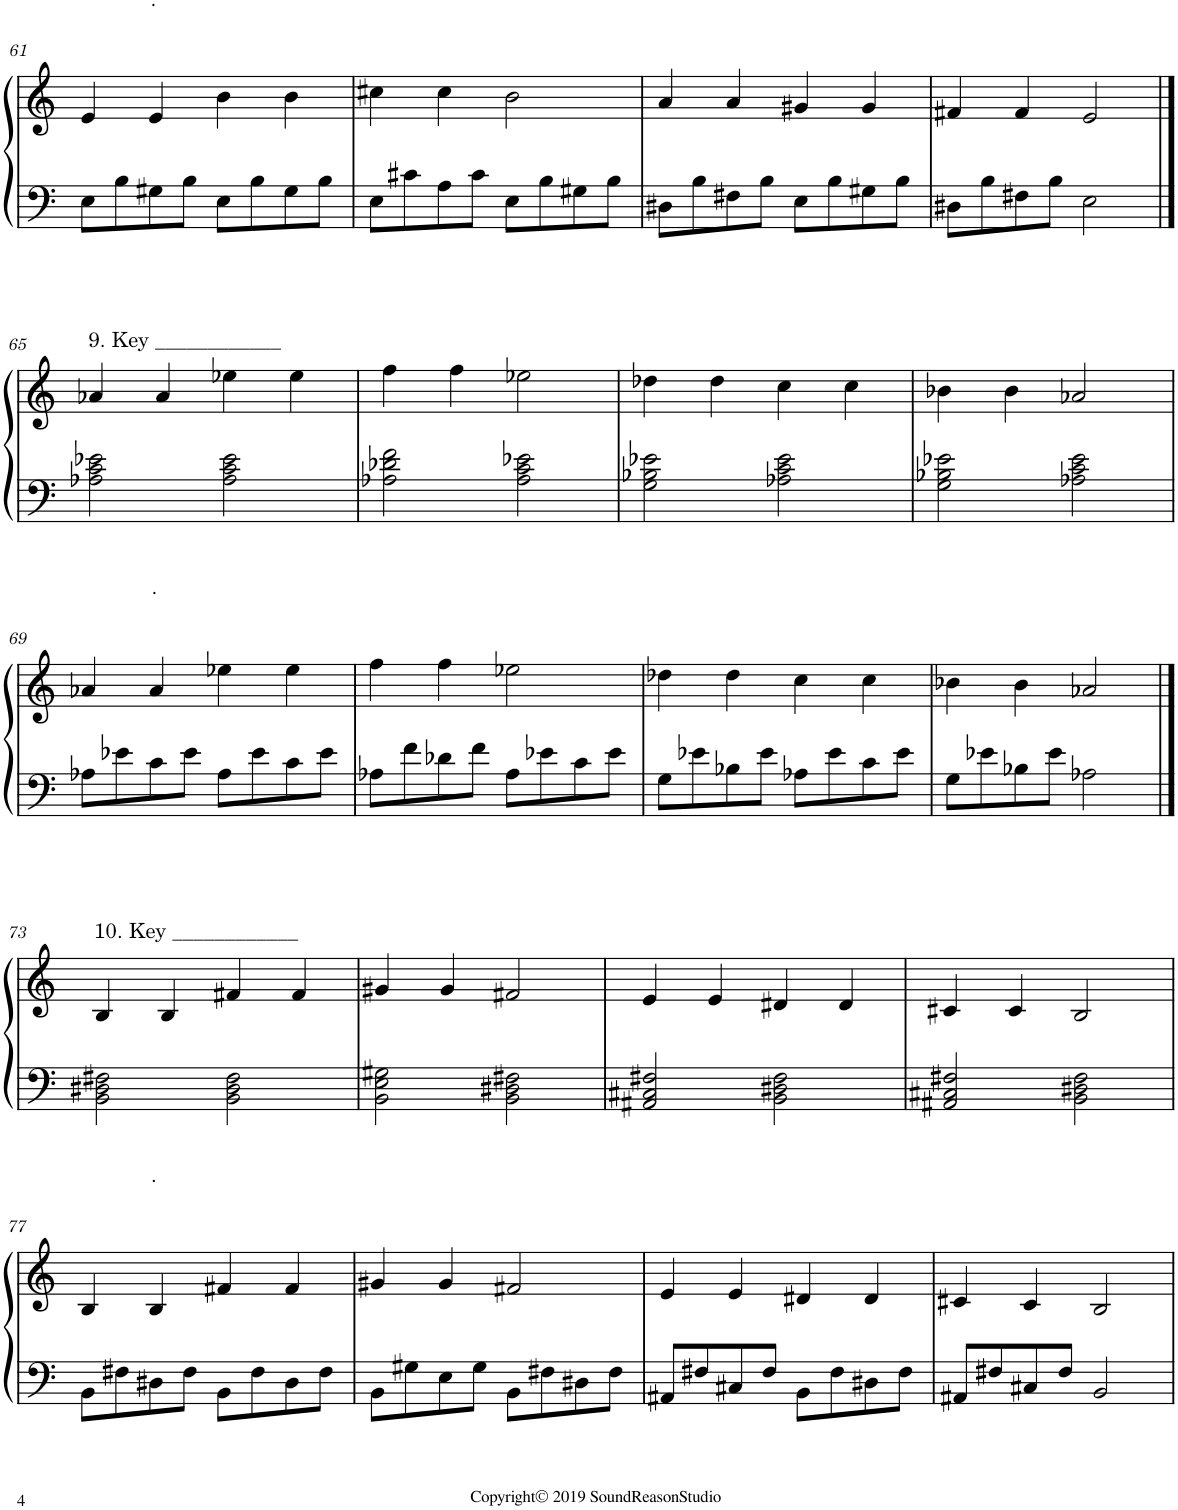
**kern	**kern
*part1	*part1
*staff2	*staff1
*I"Piano	*
*I'Pno.	*
!!LO:PB:g=z
*clefF4	*clefG2
*k[]	*k[]
*M4/4	*M4/4
=61	=61
8E\L	4e/
8B\	.
8G#X\	4e/
8B\J	.
!	!LO:TX:a:t=.
8E\L	4b\
8B\	.
8G#\	4b\
8B\J	.
=62	=62
8E\L	4cc#X\
8c#X\	.
8A\	4cc#\
8c#\J	.
8E\L	2b\
8B\	.
8G#X\	.
8B\J	.
=63	=63
8D#X\L	4a/
8B\	.
8F#X\	4a/
8B\J	.
8E\L	4g#X/
8B\	.
8G#X\	4g#/
8B\J	.
=64	=64
8D#X\L	4f#X/
8B\	.
8F#X\	4f#/
8B\J	.
2E\	2e/
!!LO:LB:g=z
==65	==65
!	!LO:TX:a:t=9. Key ____________
2A-X\ 2c\ 2e-X\	4a-X/
.	4a-/
2A-\ 2c\ 2e-\	4ee-X\
.	4ee-\
=66	=66
2A-X\ 2d-X\ 2f\	4ff\
.	4ff\
2A-\ 2c\ 2e-X\	2ee-X\
=67	=67
2G\ 2B-X\ 2e-X\	4dd-X\
.	4dd-\
2A-X\ 2c\ 2e-\	4cc\
.	4cc\
=68	=68
2G\ 2B-X\ 2e-X\	4b-X\
.	4b-\
2A-X\ 2c\ 2e-\	2a-X/
!!LO:LB:g=z
=69	=69
8A-X\L	4a-X/
8e-X\	.
8c\	4a-/
8e-\J	.
!	!LO:TX:a:t=.
8A-\L	4ee-X\
8e-\	.
8c\	4ee-\
8e-\J	.
=70	=70
8A-X\L	4ff\
8f\	.
8d-X\	4ff\
8f\J	.
8A-\L	2ee-X\
8e-X\	.
8c\	.
8e-\J	.
=71	=71
8G\L	4dd-X\
8e-X\	.
8B-X\	4dd-\
8e-\J	.
8A-X\L	4cc\
8e-\	.
8c\	4cc\
8e-\J	.
=72	=72
8G\L	4b-X\
8e-X\	.
8B-X\	4b-\
8e-\J	.
2A-X\	2a-X/
!!LO:LB:g=z
==73	==73
!	!LO:TX:a:t=10. Key ____________
2BB\ 2D#X\ 2F#X\	4B/
.	4B/
2BB\ 2D#\ 2F#\	4f#X/
.	4f#/
=74	=74
2BB\ 2E\ 2G#X\	4g#X/
.	4g#/
2BB\ 2D#X\ 2F#X\	2f#X/
=75	=75
2AA#X/ 2C#X/ 2F#X/	4e/
.	4e/
2BB\ 2D#X\ 2F#\	4d#X/
.	4d#/
=76	=76
2AA#X/ 2C#X/ 2F#X/	4c#X/
.	4c#/
2BB\ 2D#X\ 2F#\	2B/
!!LO:LB:g=z
=77	=77
8BB\L	4B/
8F#X\	.
8D#X\	4B/
8F#\J	.
!	!LO:TX:a:t=.
8BB\L	4f#X/
8F#\	.
8D#\	4f#/
8F#\J	.
=78	=78
8BB\L	4g#X/
8G#X\	.
8E\	4g#/
8G#\J	.
8BB\L	2f#X/
8F#X\	.
8D#X\	.
8F#\J	.
=79	=79
8AA#X/L	4e/
8F#X/	.
8C#X/	4e/
8F#/J	.
8BB\L	4d#X/
8F#\	.
8D#X\	4d#/
8F#\J	.
=80	=80
8AA#X/L	4c#X/
8F#X/	.
8C#X/	4c#/
8F#/J	.
2BB/	2B/
=	=
*-	*-
